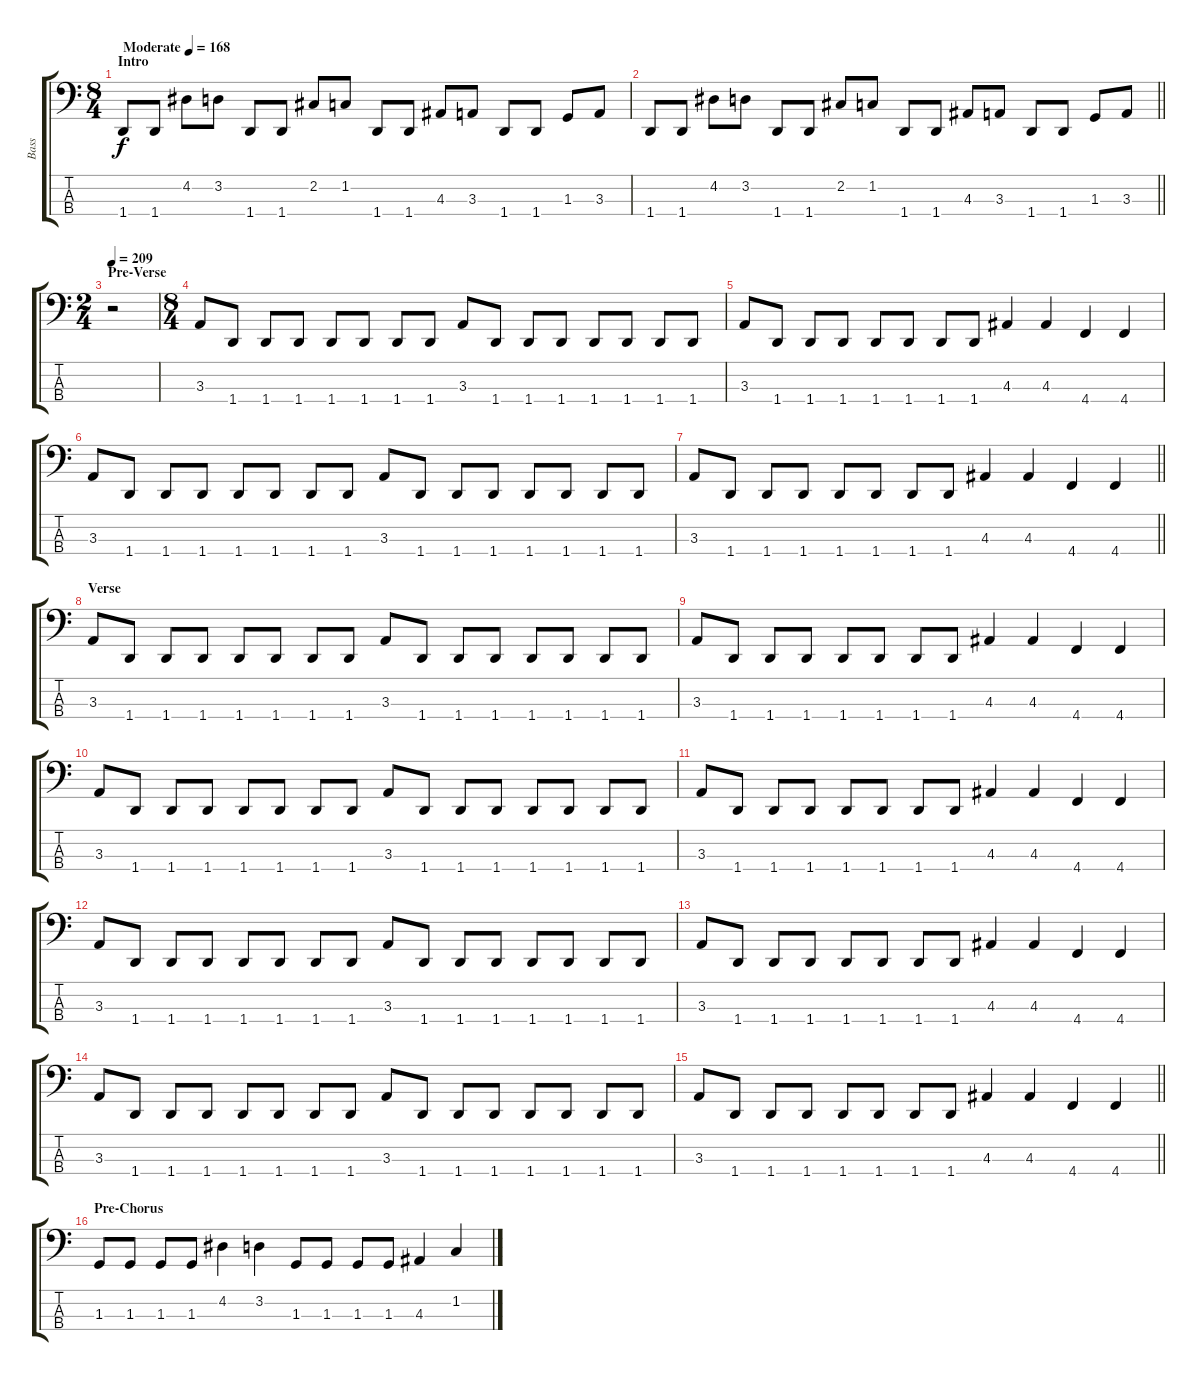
\track ("Bass" "Bass") {instrument electricbassfinger}
\staff {score tabs}
\tuning (E2 B1 Gb1 Db1) {hide}
\ts (8 4)
\section ("" "Intro")
\tempo (168 "Moderate")
\clef f4
\ks c
1.4.8{dy f instrument electricbassfinger} 1.4.8 4.2.8 3.2.8 1.4.8 1.4.8 2.2.8 1.2.8 1.4.8 1.4.8 4.3.8 3.3.8 1.4.8 1.4.8 1.3.8 3.3.8 |
\barLineRight lightlight
1.4.8 1.4.8 4.2.8 3.2.8 1.4.8 1.4.8 2.2.8 1.2.8 1.4.8 1.4.8 4.3.8 3.3.8 1.4.8 1.4.8 1.3.8 3.3.8 |
\ts (2 4)
\section ("" "Pre-Verse")
\tempo 209
r.2 |
\ts (8 4)
3.3.8 1.4.8 1.4.8 1.4.8 1.4.8 1.4.8 1.4.8 1.4.8 3.3.8 1.4.8 1.4.8 1.4.8 1.4.8 1.4.8 1.4.8 1.4.8 |
3.3.8 1.4.8 1.4.8 1.4.8 1.4.8 1.4.8 1.4.8 1.4.8 4.3.4 4.3.4 4.4.4 4.4.4 |
3.3.8 1.4.8 1.4.8 1.4.8 1.4.8 1.4.8 1.4.8 1.4.8 3.3.8 1.4.8 1.4.8 1.4.8 1.4.8 1.4.8 1.4.8 1.4.8 |
\barLineRight lightlight
3.3.8 1.4.8 1.4.8 1.4.8 1.4.8 1.4.8 1.4.8 1.4.8 4.3.4 4.3.4 4.4.4 4.4.4 |
\section ("" "Verse")
3.3.8 1.4.8 1.4.8 1.4.8 1.4.8 1.4.8 1.4.8 1.4.8 3.3.8 1.4.8 1.4.8 1.4.8 1.4.8 1.4.8 1.4.8 1.4.8 |
3.3.8 1.4.8 1.4.8 1.4.8 1.4.8 1.4.8 1.4.8 1.4.8 4.3.4 4.3.4 4.4.4 4.4.4 |
3.3.8 1.4.8 1.4.8 1.4.8 1.4.8 1.4.8 1.4.8 1.4.8 3.3.8 1.4.8 1.4.8 1.4.8 1.4.8 1.4.8 1.4.8 1.4.8 |
3.3.8 1.4.8 1.4.8 1.4.8 1.4.8 1.4.8 1.4.8 1.4.8 4.3.4 4.3.4 4.4.4 4.4.4 |
3.3.8 1.4.8 1.4.8 1.4.8 1.4.8 1.4.8 1.4.8 1.4.8 3.3.8 1.4.8 1.4.8 1.4.8 1.4.8 1.4.8 1.4.8 1.4.8 |
3.3.8 1.4.8 1.4.8 1.4.8 1.4.8 1.4.8 1.4.8 1.4.8 4.3.4 4.3.4 4.4.4 4.4.4 |
3.3.8 1.4.8 1.4.8 1.4.8 1.4.8 1.4.8 1.4.8 1.4.8 3.3.8 1.4.8 1.4.8 1.4.8 1.4.8 1.4.8 1.4.8 1.4.8 |
\barLineRight lightlight
3.3.8 1.4.8 1.4.8 1.4.8 1.4.8 1.4.8 1.4.8 1.4.8 4.3.4 4.3.4 4.4.4 4.4.4 |
\section ("" "Pre-Chorus")
1.3.8 1.3.8 1.3.8 1.3.8 4.2.4 3.2.4 1.3.8 1.3.8 1.3.8 1.3.8 4.3.4 1.2.4
